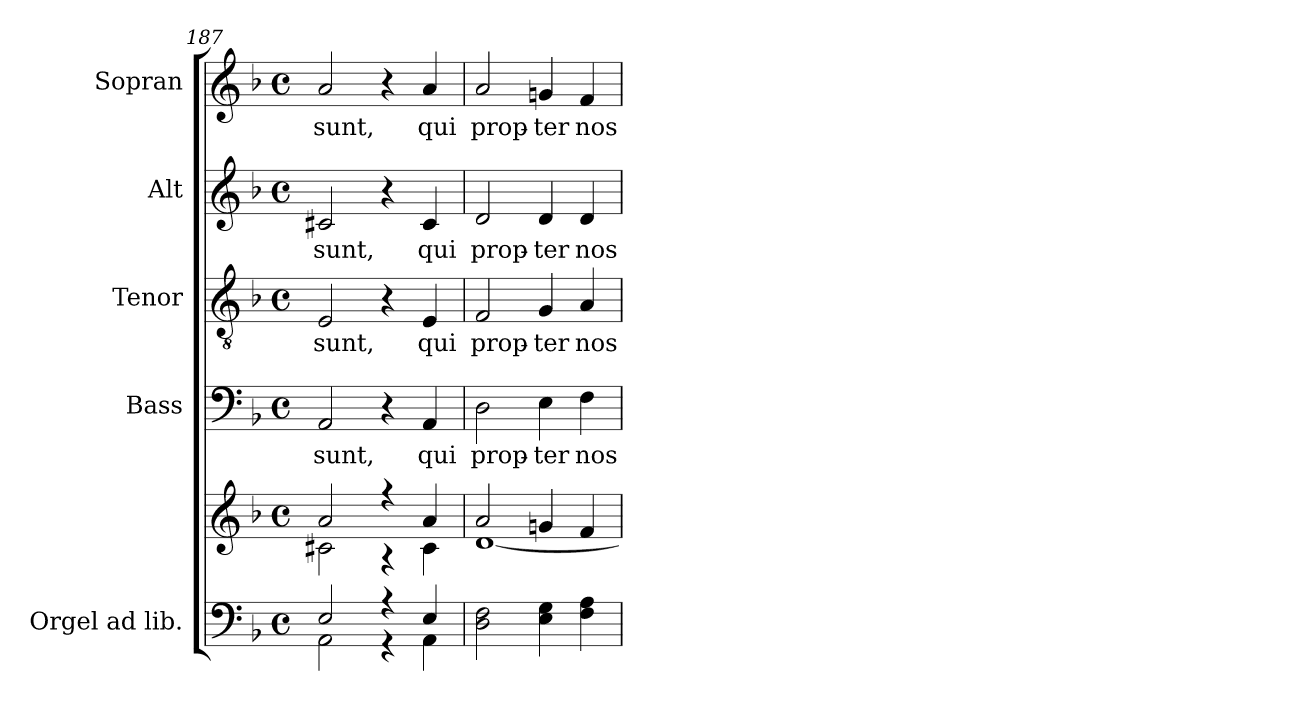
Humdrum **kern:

**kern	**kern	**kern	**text	**kern	**text	**kern	**text	**kern	**text
*part5	*part5	*part4	*part4	*part3	*part3	*part2	*part2	*part1	*part1
*staff6	*staff5	*staff4	*staff4	*staff3	*staff3	*staff2	*staff2	*staff1	*staff1
*I"Orgel ad lib.	*	*I"Bass	*	*I"Tenor	*	*I"Alt	*	*I"Sopran	*
*	*	*I'B.	*	*I'T.	*	*I'A.	*	*I'S.	*
!!LO:PB:g=z
*clefF4	*clefG2	*clefF4	*	*clefGv2	*	*clefG2	*	*clefG2	*
*k[b-]	*k[b-]	*k[b-]	*	*k[b-]	*	*k[b-]	*	*k[b-]	*
*F:	*F:	*F:	*	*F:	*	*F:	*	*F:	*
*M4/4	*M4/4	*M4/4	*	*M4/4	*	*M4/4	*	*M4/4	*
*met(c)	*met(c)	*met(c)	*	*met(c)	*	*met(c)	*	*met(c)	*
=187	=187	=187	=187	=187	=187	=187	=187	=187	=187
*^	*^	*	*	*	*	*	*	*	*
!	!	!	!	!	!LO:LY:b	!	!LO:LY:b	!	!LO:LY:b	!	!LO:LY:b
2E/	2AA\	2a/	2c#X\	2AA/	sunt,	2E/	sunt,	2c#X/	sunt,	2a/	sunt,
4r	4r	4r	4r	4r	.	4r	.	4r	.	4r	.
!	!	!	!	!	!LO:LY:b	!	!LO:LY:b	!	!LO:LY:b	!	!LO:LY:b
4E/	4AA\	4a/	4c#\	4AA/	qui	4E/	qui	4c#/	qui	4a/	qui
=188	=188	=188	=188	=188	=188	=188	=188	=188	=188	=188	=188
!	!	!	!	!	!LO:LY:b	!	!LO:LY:b	!	!LO:LY:b	!	!LO:LY:b
*v	*v	*	*	*	*	*	*	*	*	*	*
2D\ 2F\	2a/	[<1d	2D\	prop-	2F/	prop-	2d/	prop-	2a/	prop-
!	!	!	!	!LO:LY:b	!	!LO:LY:b	!	!LO:LY:b	!	!LO:LY:b
4E\ 4G\	4gn/	.	4E\	-ter	4G/	-ter	4d/	-ter	4gn/	-ter
!	!	!	!	!LO:LY:b	!	!LO:LY:b	!	!LO:LY:b	!	!LO:LY:b
4F\ 4A\	4f/	.	4F\	nos	4A/	nos	4d/	nos	4f/	nos
*	*v	*v	*	*	*	*	*	*	*	*
=	=	=	=	=	=	=	=	=	=
*-	*-	*-	*-	*-	*-	*-	*-	*-	*-
